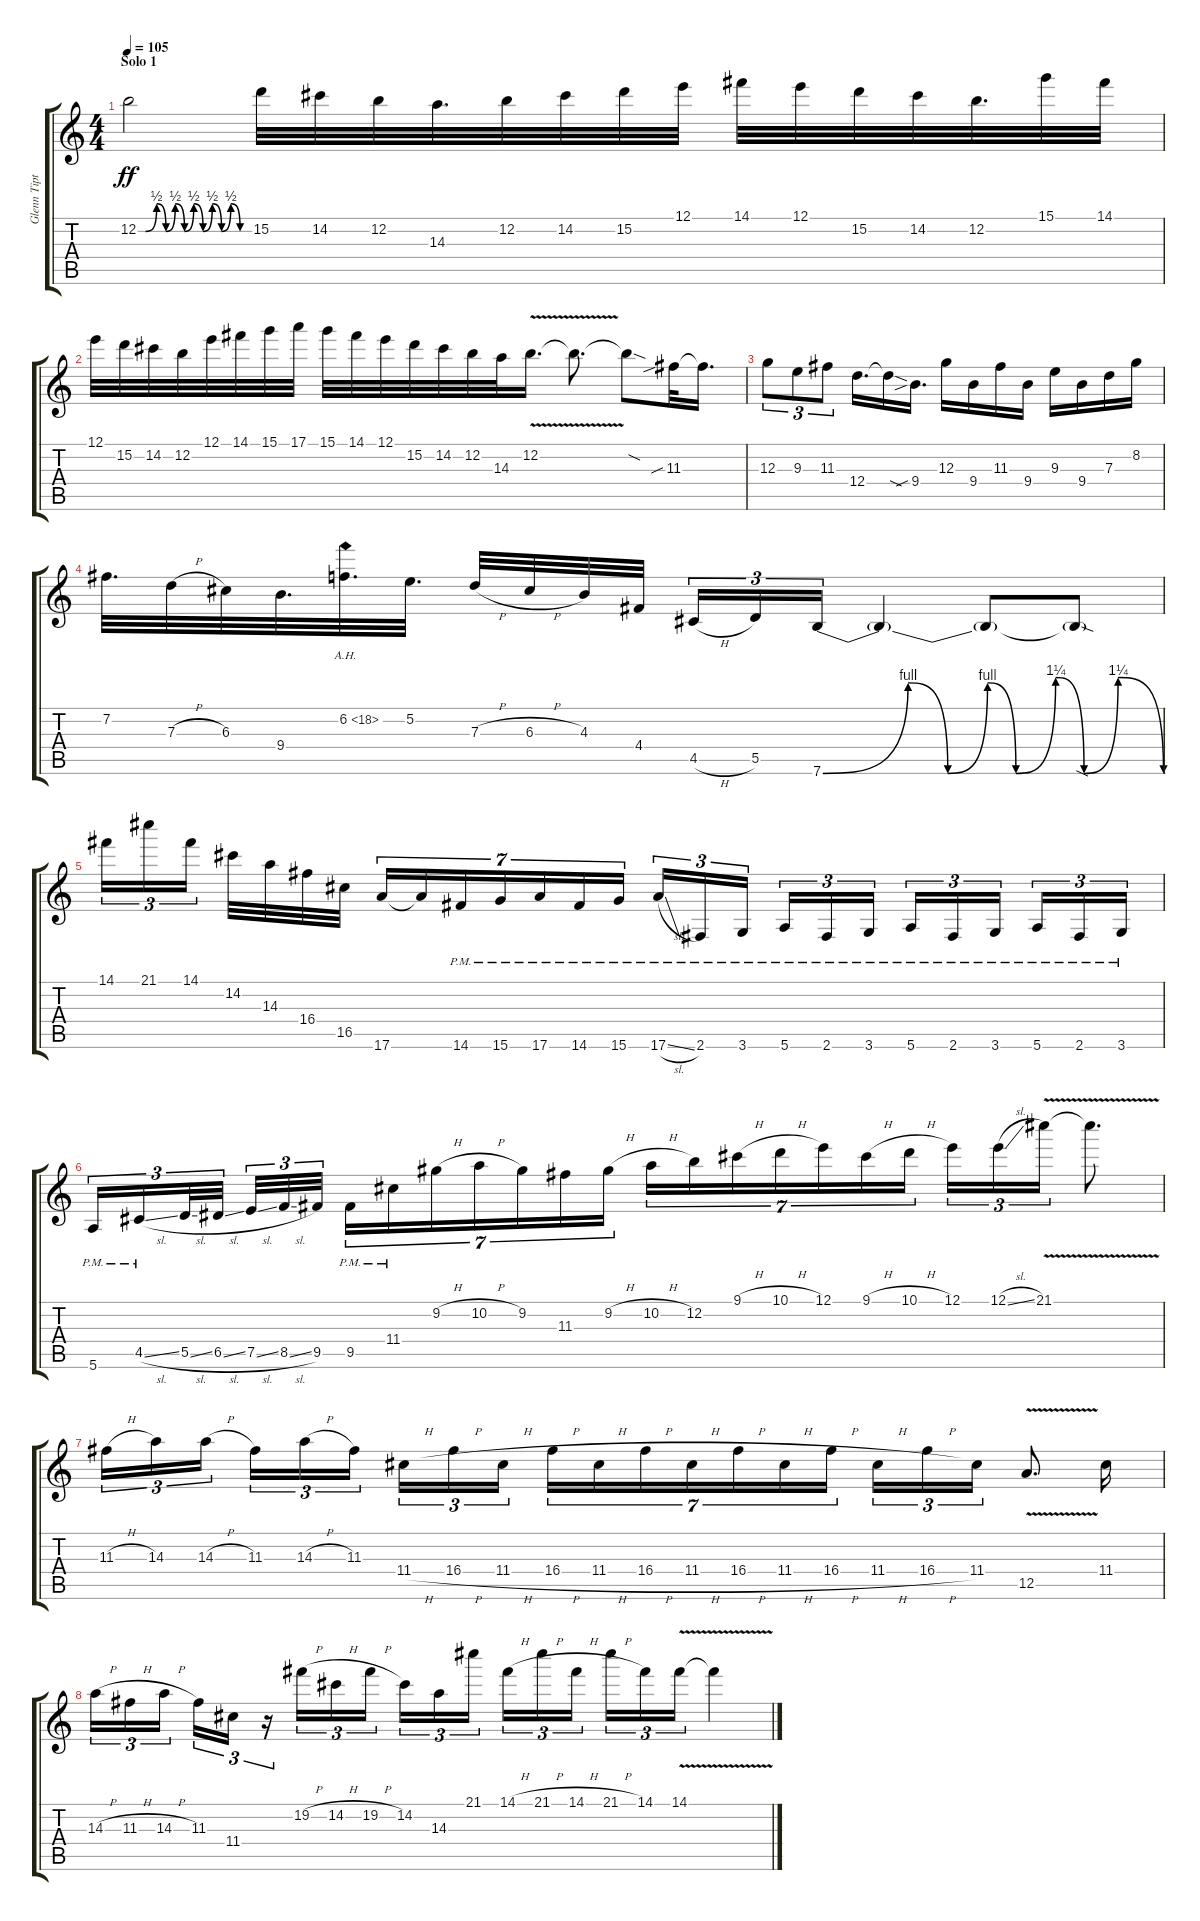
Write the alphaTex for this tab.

\track ("Glenn Tipton" "Glenn Tipt") {instrument distortionguitar}
\staff {score tabs}
\tuning (E4 B3 G3 D3 A2 E2) {hide}
\ts (4 4)
\section ("" "Solo 1")
\tempo 105
\clef g2
\ks c
12.2{be (custom 0 0 4 0 10 2 15 0 20 2 25 0 30 2 35 0 40 2 45 0 50 2 55 0 60 0)}.2{dy ff volume 15 balance 8} 15.2.32 14.2.32 12.2.32 14.3.32{d} 12.2.32 14.2.32 15.2.32 12.1.32 14.1.32 12.1.32 15.2.32 14.2.32 12.2.32{d} 15.1.32 14.1.32 |
12.1.32 15.2.32 14.2.32 12.2.32 12.1.32 14.1.32 15.1.32 17.1.32 15.1.32 14.1.32 12.1.32 15.2.32 14.2.32 12.2.32 14.3.32 12.2{v}.16{d} 12.2{t}.8{d} 12.2{sod t}.8 11.3{sib}.32 11.3{t}.16{d} |
12.3.8{tu (3 2)} 9.3.8{tu (3 2)} 11.3.8{tu (3 2)} 12.4.16{d} 12.4{sod t}.16 9.4{sib}.16{d} 12.3.16 9.4.16 11.3.16 9.4.16 9.3.16 9.4.16 7.3.16 8.2.16 |
7.2.32{d} 7.3{h}.32 6.3.32 9.4.32{d} 6.2{ah 12}.32{d} 5.2.32{d} 7.3{h}.32 6.3{h}.32 4.3.32 4.4.32{beam splitsecondary} 4.5{h}.16{tu (3 2)} 5.5.16{tu (3 2)} 7.6{be (custom 0 0 15 4 22 0 29 4 34 0 41 5 46 0 52 5 60 0)}.16{tu (3 2)} 7.6{t}.4 7.6{t}.8 7.6{sod t}.8 |
14.1.16{tu (3 2)} 21.1.16{tu (3 2)} 14.1.16{tu (3 2) beam splitsecondary} 14.2.32 14.3.32 16.4.32 16.5.32 17.6.16{tu (7 4)} 17.6{t}.16{tu (7 4)} 14.6{pm}.16{tu (7 4)} 15.6{pm}.16{tu (7 4)} 17.6{pm}.16{tu (7 4)} 14.6{pm}.16{tu (7 4)} 15.6{pm}.16{tu (7 4)} 17.6{sl pm}.16{tu (3 2)} 2.6{pm}.16{tu (3 2)} 3.6{pm}.16{tu (3 2) beam splitsecondary} 5.6{pm}.16{tu (3 2)} 2.6{pm}.16{tu (3 2)} 3.6{pm}.16{tu (3 2)} 5.6{pm}.16{tu (3 2)} 2.6{pm}.16{tu (3 2)} 3.6{pm}.16{tu (3 2) beam splitsecondary} 5.6{pm}.16{tu (3 2)} 2.6{pm}.16{tu (3 2)} 3.6{pm}.16{tu (3 2)} |
5.6{pm}.16{tu (3 2)} 4.5{sl pm}.16{tu (3 2)} 5.5{sl}.32{tu (3 2)} 6.5{sl}.32{tu (3 2) beam splitsecondary} 7.5{sl}.32{tu (3 2)} 8.5{sl}.32{tu (3 2)} 9.5.32{tu (3 2) beam splitsecondary} 9.5{pm}.16{tu (7 4)} 11.4{pm}.16{tu (7 4)} 9.2{h}.16{tu (7 4)} 10.2{h}.16{tu (7 4)} 9.2.16{tu (7 4)} 11.3.16{tu (7 4)} 9.2{h}.16{tu (7 4) beam splitsecondary} 10.2{h}.16{tu (7 4)} 12.2.16{tu (7 4)} 9.1{h}.16{tu (7 4)} 10.1{h}.16{tu (7 4)} 12.1.16{tu (7 4)} 9.1{h}.16{tu (7 4)} 10.1{h}.16{tu (7 4) beam splitsecondary} 12.1.16{tu (3 2)} 12.1{sl}.16{tu (3 2)} 21.1{v}.16{tu (3 2)} 21.1{t}.8{d} |
11.3{h}.16{tu (3 2)} 14.3.16{tu (3 2)} 14.3{h}.16{tu (3 2) beam splitsecondary} 11.3.16{tu (3 2)} 14.3{h}.16{tu (3 2)} 11.3.16{tu (3 2)} 11.4{h}.16{tu (3 2)} 16.4{h}.16{tu (3 2)} 11.4{h}.16{tu (3 2) beam splitsecondary} 16.4{h}.16{tu (7 4)} 11.4{h}.16{tu (7 4)} 16.4{h}.16{tu (7 4)} 11.4{h}.16{tu (7 4)} 16.4{h}.16{tu (7 4)} 11.4{h}.16{tu (7 4)} 16.4{h}.16{tu (7 4) beam splitsecondary} 11.4{h}.16{tu (3 2)} 16.4{h}.16{tu (3 2)} 11.4.16{tu (3 2)} 12.5{v}.8{d} 11.4.16 |
14.3{h}.16{tu (3 2)} 11.3{h}.16{tu (3 2)} 14.3{h}.16{tu (3 2) beam splitsecondary} 11.3.16{tu (3 2)} 11.4.16{tu (3 2)} r.16{tu (3 2)} 19.2{h}.16{tu (3 2)} 14.2{h}.16{tu (3 2)} 19.2{h}.16{tu (3 2) beam splitsecondary} 14.2.16{tu (3 2)} 14.3.16{tu (3 2)} 21.1.16{tu (3 2)} 14.1{h}.16{tu (3 2)} 21.1{h}.16{tu (3 2)} 14.1{h}.16{tu (3 2) beam splitsecondary} 21.1{h}.16{tu (3 2)} 14.1.16{tu (3 2)} 14.1{v}.16{tu (3 2)} 14.1{t}.4
